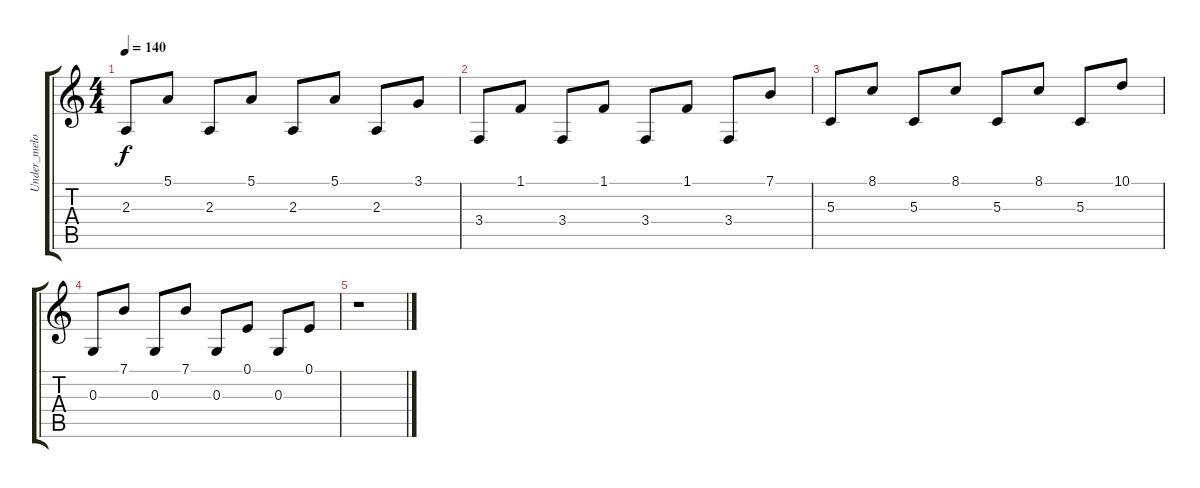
\track ("Under_melody" "Under_melo") {instrument pad3polysynth}
\staff {score tabs}
\tuning (E4 B3 G3 D3 A2 E2) {hide}
\ts (4 4)
\tempo 140
\clef g2
\ks c
2.3.8{dy f} 5.1.8 2.3.8 5.1.8 2.3.8 5.1.8 2.3.8 3.1.8 |
3.4.8 1.1.8 3.4.8 1.1.8 3.4.8 1.1.8 3.4.8 7.1.8 |
5.3.8 8.1.8 5.3.8 8.1.8 5.3.8 8.1.8 5.3.8 10.1.8 |
0.3.8 7.1.8 0.3.8 7.1.8 0.3.8 0.1.8 0.3.8 0.1.8 |
r.1
